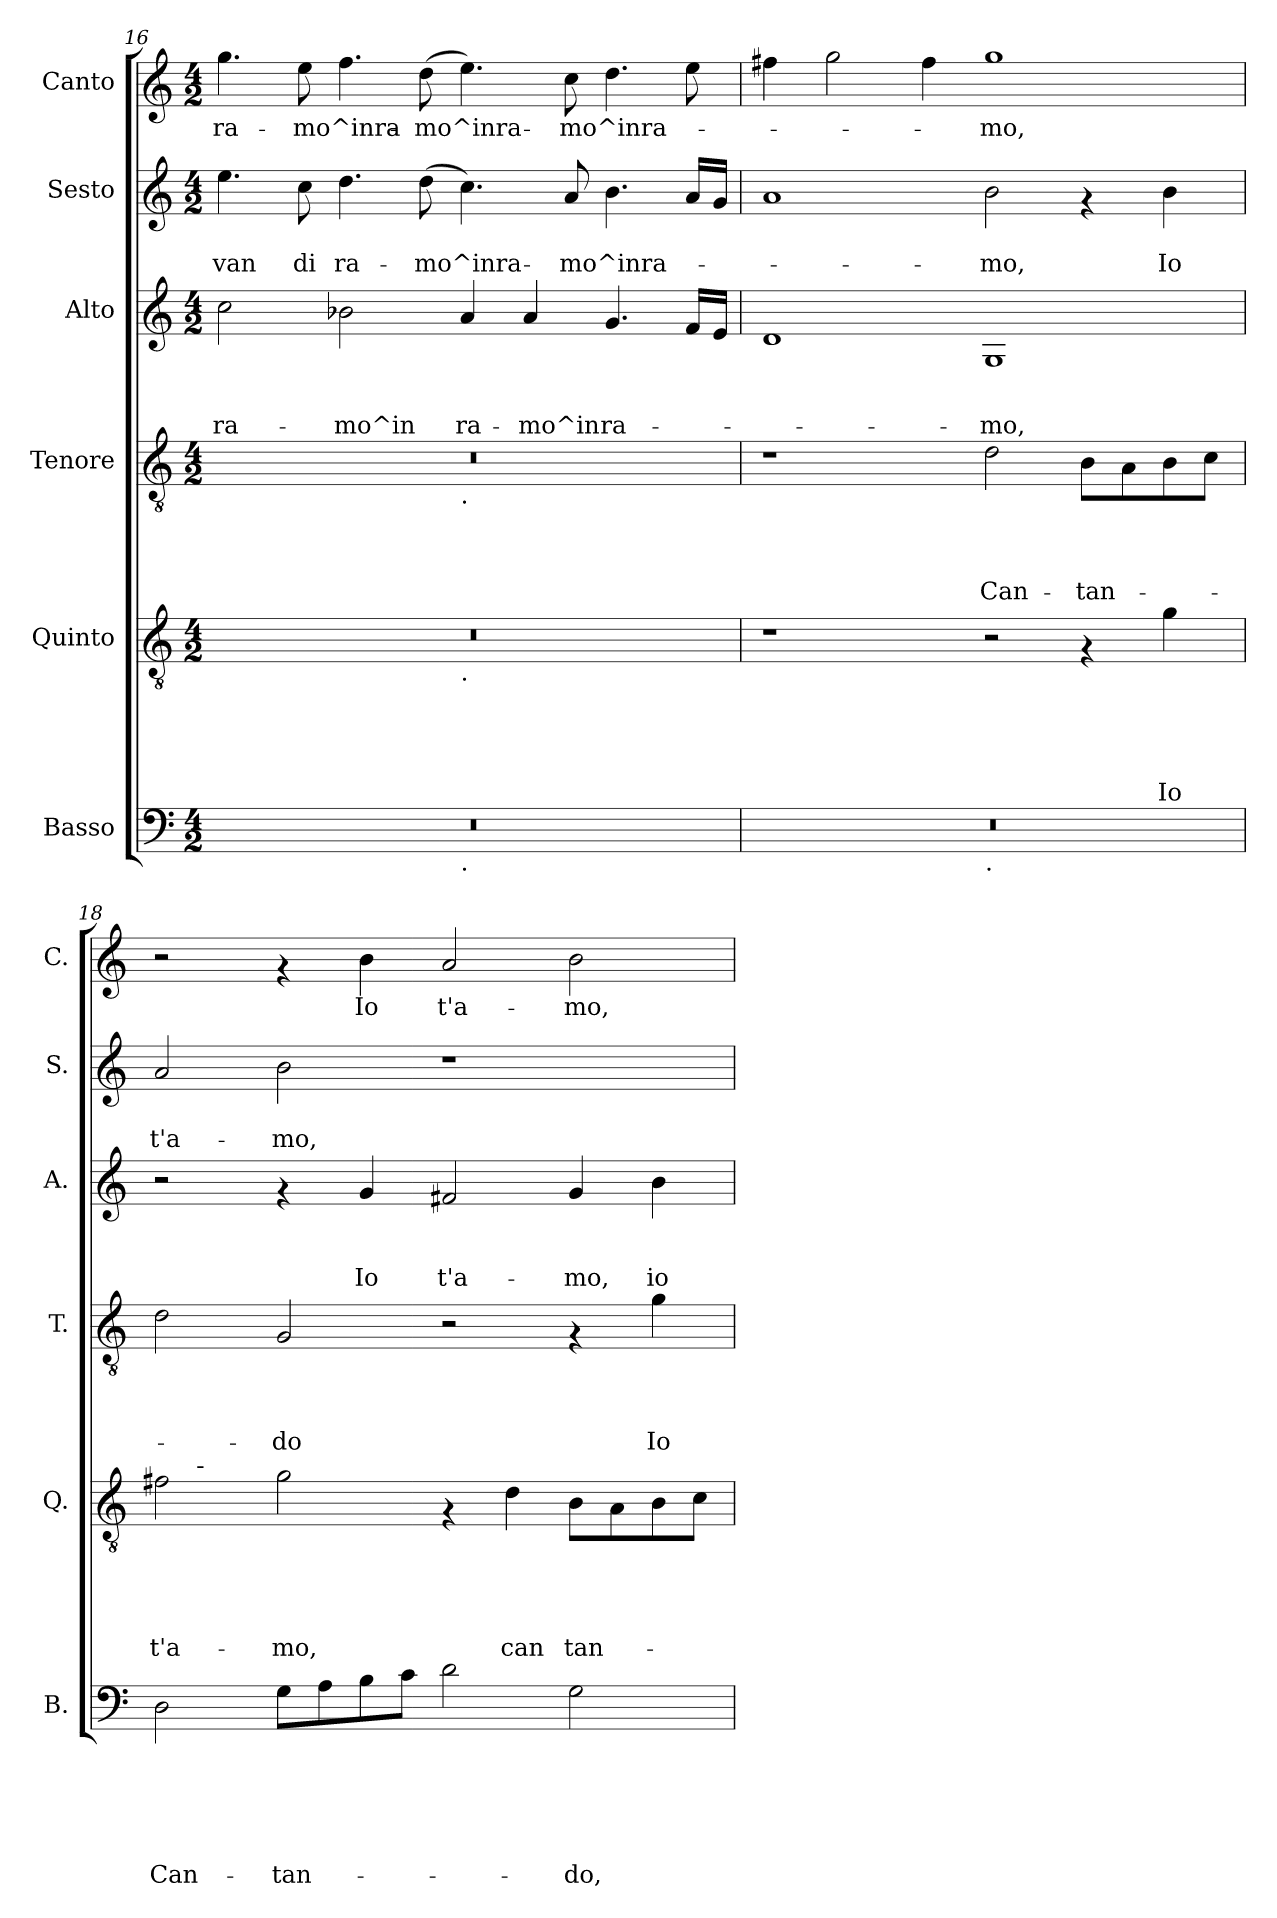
**kern	**text	**text	**text	**text	**text	**text	**kern	**text	**text	**text	**text	**text	**kern	**text	**text	**text	**text	**kern	**text	**text	**text	**kern	**text	**text	**kern	**text
*part6	*part6	*part6	*part6	*part6	*part6	*part6	*part5	*part5	*part5	*part5	*part5	*part5	*part4	*part4	*part4	*part4	*part4	*part3	*part3	*part3	*part3	*part2	*part2	*part2	*part1	*part1
*staff6	*staff6	*staff6	*staff6	*staff6	*staff6	*staff6	*staff5	*staff5	*staff5	*staff5	*staff5	*staff5	*staff4	*staff4	*staff4	*staff4	*staff4	*staff3	*staff3	*staff3	*staff3	*staff2	*staff2	*staff2	*staff1	*staff1
*I"Basso	*	*	*	*	*	*	*I"Quinto	*	*	*	*	*	*I"Tenore	*	*	*	*	*I"Alto	*	*	*	*I"Sesto	*	*	*I"Canto	*
*I'B.	*	*	*	*	*	*	*I'Q.	*	*	*	*	*	*I'T.	*	*	*	*	*I'A.	*	*	*	*I'S.	*	*	*I'C.	*
*clefF4	*	*	*	*	*	*	*clefGv2	*	*	*	*	*	*clefGv2	*	*	*	*	*clefG2	*	*	*	*clefG2	*	*	*clefG2	*
*k[]	*	*	*	*	*	*	*k[]	*	*	*	*	*	*k[]	*	*	*	*	*k[]	*	*	*	*k[]	*	*	*k[]	*
*C:	*	*	*	*	*	*	*C:	*	*	*	*	*	*C:	*	*	*	*	*C:	*	*	*	*C:	*	*	*C:	*
*M4/2	*	*	*	*	*	*	*M4/2	*	*	*	*	*	*M4/2	*	*	*	*	*M4/2	*	*	*	*M4/2	*	*	*M4/2	*
=16	=16	=16	=16	=16	=16	=16	=16	=16	=16	=16	=16	=16	=16	=16	=16	=16	=16	=16	=16	=16	=16	=16	=16	=16	=16	=16
!	!	!	!	!	!	!	!	!	!	!	!	!	!	!	!	!	!	!	!	!	!LO:LY:b	!	!	!LO:LY:b	!	!LO:LY:b
*^	*	*	*	*	*	*	*^	*	*	*	*	*	*^	*	*	*	*	*	*	*	*	*	*	*	*	*
0r	1ryy	.	.	.	.	.	.	0r	1ryy	.	.	.	.	.	0r	1ryy	.	.	.	.	2cc\	.	.	ra-	4.ee\	.	van	4.gg\	ra-
!	!	!	!	!	!	!	!	!	!	!	!	!	!	!	!	!	!	!	!	!	!	!	!	!	!	!	!LO:LY:b	!	!LO:LY:b
.	.	.	.	.	.	.	.	.	.	.	.	.	.	.	.	.	.	.	.	.	.	.	.	.	8cc\	.	di	8ee\	-mo^inra-
!	!	!	!	!	!	!	!	!	!	!	!	!	!	!	!	!	!	!	!	!	!	!	!	!LO:LY:b	!	!	!LO:LY:b	!	!
.	.	.	.	.	.	.	.	.	.	.	.	.	.	.	.	.	.	.	.	.	2b-X\	.	.	-mo^in	4.dd\	.	ra-	4.ff\	.
!	!	!	!	!	!	!	!	!	!	!	!	!	!	!	!	!	!	!	!	!	!	!	!	!	!	!	!LO:LY:b	!	!LO:LY:b
.	.	.	.	.	.	.	.	.	.	.	.	.	.	.	.	.	.	.	.	.	.	.	.	.	(<8dd\	.	-mo^inra-	(<8dd\	-mo^inra-
!	!	!	!	!	!	!	!	!	!	!	!	!	!	!	!	!LO:TX:b:t=.	!	!	!	!	!	!	!	!	!	!	!	!	!
!	!	!	!	!	!	!	!	!	!LO:TX:b:t=.	!	!	!	!	!	!	!	!	!	!	!	!	!	!	!	!	!	!	!	!
!	!LO:TX:b:t=.	!	!	!	!	!	!	!	!	!	!	!	!	!	!	!	!	!	!	!	!	!	!	!	!	!	!	!	!
!	!	!	!	!	!	!	!	!	!	!	!	!	!	!	!	!	!	!	!	!	!	!	!	!LO:LY:b	!	!	!	!	!
.	1ryy	.	.	.	.	.	.	.	1ryy	.	.	.	.	.	.	1ryy	.	.	.	.	4a/	.	.	ra-	4.cc\)	.	.	4.ee\)	.
!	!	!	!	!	!	!	!	!	!	!	!	!	!	!	!	!	!	!	!	!	!	!	!	!LO:LY:b	!	!	!	!	!
.	.	.	.	.	.	.	.	.	.	.	.	.	.	.	.	.	.	.	.	.	4a/	.	.	-mo^in	.	.	.	.	.
!	!	!	!	!	!	!	!	!	!	!	!	!	!	!	!	!	!	!	!	!	!	!	!	!	!	!	!LO:LY:b	!	!LO:LY:b
.	.	.	.	.	.	.	.	.	.	.	.	.	.	.	.	.	.	.	.	.	.	.	.	.	8a/	.	-mo^inra-	8cc\	-mo^inra-
!	!	!	!	!	!	!	!	!	!	!	!	!	!	!	!	!	!	!	!	!	!	!	!	!LO:LY:b	!	!	!	!	!
.	.	.	.	.	.	.	.	.	.	.	.	.	.	.	.	.	.	.	.	.	4.g/	.	.	ra-	4.b\	.	.	4.dd\	.
.	.	.	.	.	.	.	.	.	.	.	.	.	.	.	.	.	.	.	.	.	16f/LL	.	.	.	16a/LL	.	.	8ee\	.
.	.	.	.	.	.	.	.	.	.	.	.	.	.	.	.	.	.	.	.	.	16e/JJ	.	.	.	16g/JJ	.	.	.	.
*	*	*	*	*	*	*	*	*v	*v	*	*	*	*	*	*	*	*	*	*	*	*	*	*	*	*	*	*	*	*
*	*	*	*	*	*	*	*	*	*	*	*	*	*	*v	*v	*	*	*	*	*	*	*	*	*	*	*	*	*
=17	=17	=17	=17	=17	=17	=17	=17	=17	=17	=17	=17	=17	=17	=17	=17	=17	=17	=17	=17	=17	=17	=17	=17	=17	=17	=17	=17
0r	1ryy	.	.	.	.	.	.	1r	.	.	.	.	.	1r	.	.	.	.	1d	.	.	.	1a	.	.	4ff#X\	.
.	.	.	.	.	.	.	.	.	.	.	.	.	.	.	.	.	.	.	.	.	.	.	.	.	.	2gg\	.
.	.	.	.	.	.	.	.	.	.	.	.	.	.	.	.	.	.	.	.	.	.	.	.	.	.	4ff#\	.
!	!LO:TX:b:t=.	!	!	!	!	!	!	!	!	!	!	!	!	!	!	!	!	!	!	!	!	!	!	!	!	!	!
!	!	!	!	!	!	!	!	!	!	!	!	!	!	!	!	!	!	!LO:LY:b	!	!	!	!LO:LY:b	!	!	!LO:LY:b	!	!LO:LY:b
.	1ryy	.	.	.	.	.	.	2r	.	.	.	.	.	2d\	.	.	.	Can-	1G	.	.	-mo,	2b\	.	-mo,	1gg	-mo,
!	!	!	!	!	!	!	!	!	!	!	!	!	!	!	!	!	!	!LO:LY:b	!	!	!	!	!	!	!	!	!
.	.	.	.	.	.	.	.	4rF	.	.	.	.	.	8B\L	.	.	.	-tan-	.	.	.	.	4rf	.	.	.	.
.	.	.	.	.	.	.	.	.	.	.	.	.	.	8A\	.	.	.	.	.	.	.	.	.	.	.	.	.
!	!	!	!	!	!	!	!	!	!	!	!	!	!LO:LY:b	!	!	!	!	!	!	!	!	!	!	!	!LO:LY:b	!	!
.	.	.	.	.	.	.	.	4g\	.	.	.	.	Io	8B\	.	.	.	.	.	.	.	.	4b\	.	Io	.	.
.	.	.	.	.	.	.	.	.	.	.	.	.	.	8c\J	.	.	.	.	.	.	.	.	.	.	.	.	.
!!LO:PB:g=z
=18	=18	=18	=18	=18	=18	=18	=18	=18	=18	=18	=18	=18	=18	=18	=18	=18	=18	=18	=18	=18	=18	=18	=18	=18	=18	=18	=18
!	!	!	!	!	!	!	!LO:LY:b	!	!	!	!	!	!LO:LY:b	!	!	!	!	!	!	!	!	!	!	!	!LO:LY:b	!	!
*v	*v	*	*	*	*	*	*	*^	*	*	*	*	*	*	*	*	*	*	*	*	*	*	*	*	*	*	*
2D\	.	.	.	.	.	Can-	2f#X\	8ryy	.	.	.	.	t'a-	2d\	.	.	.	.	2r	.	.	.	2a/	.	t'a-	2r	.
!	!	!	!	!	!	!	!	!LO:TX:a:t=-	!	!	!	!	!	!	!	!	!	!	!	!	!	!	!	!	!	!	!
.	.	.	.	.	.	.	.	1...ryy	.	.	.	.	.	.	.	.	.	.	.	.	.	.	.	.	.	.	.
!	!	!	!	!	!	!LO:LY:b	!	!	!	!	!	!	!LO:LY:b	!	!	!	!	!LO:LY:b	!	!	!	!	!	!	!LO:LY:b	!	!
8G\L	.	.	.	.	.	-tan-	2g\	.	.	.	.	.	-mo,	2G/	.	.	.	-do	4rf	.	.	.	2b\	.	-mo,	4rf	.
8A\	.	.	.	.	.	.	.	.	.	.	.	.	.	.	.	.	.	.	.	.	.	.	.	.	.	.	.
!	!	!	!	!	!	!	!	!	!	!	!	!	!	!	!	!	!	!	!	!	!	!LO:LY:b	!	!	!	!	!LO:LY:b
8B\	.	.	.	.	.	.	.	.	.	.	.	.	.	.	.	.	.	.	4g/	.	.	Io	.	.	.	4b\	Io
8c\J	.	.	.	.	.	.	.	.	.	.	.	.	.	.	.	.	.	.	.	.	.	.	.	.	.	.	.
!	!	!	!	!	!	!	!	!	!	!	!	!	!	!	!	!	!	!	!	!	!	!LO:LY:b	!	!	!	!	!LO:LY:b
2d\	.	.	.	.	.	.	4rF	.	.	.	.	.	.	2r	.	.	.	.	2f#X/	.	.	t'a-	1r	.	.	2a/	t'a-
!	!	!	!	!	!	!	!	!	!	!	!	!	!LO:LY:b	!	!	!	!	!	!	!	!	!	!	!	!	!	!
.	.	.	.	.	.	.	4d\	.	.	.	.	.	can	.	.	.	.	.	.	.	.	.	.	.	.	.	.
!	!	!	!	!	!	!LO:LY:b	!	!	!	!	!	!	!LO:LY:b	!	!	!	!	!	!	!	!	!LO:LY:b	!	!	!	!	!LO:LY:b
2G\	.	.	.	.	.	-do,	8B\L	.	.	.	.	.	tan-	4rF	.	.	.	.	4g/	.	.	-mo,	.	.	.	2b\	-mo,
.	.	.	.	.	.	.	8A\	.	.	.	.	.	.	.	.	.	.	.	.	.	.	.	.	.	.	.	.
!	!	!	!	!	!	!	!	!	!	!	!	!	!	!	!	!	!	!LO:LY:b	!	!	!	!LO:LY:b	!	!	!	!	!
.	.	.	.	.	.	.	8B\	.	.	.	.	.	.	4g\	.	.	.	Io	4b\	.	.	io	.	.	.	.	.
.	.	.	.	.	.	.	8c\J	.	.	.	.	.	.	.	.	.	.	.	.	.	.	.	.	.	.	.	.
*	*	*	*	*	*	*	*v	*v	*	*	*	*	*	*	*	*	*	*	*	*	*	*	*	*	*	*	*
=	=	=	=	=	=	=	=	=	=	=	=	=	=	=	=	=	=	=	=	=	=	=	=	=	=	=
*-	*-	*-	*-	*-	*-	*-	*-	*-	*-	*-	*-	*-	*-	*-	*-	*-	*-	*-	*-	*-	*-	*-	*-	*-	*-	*-
